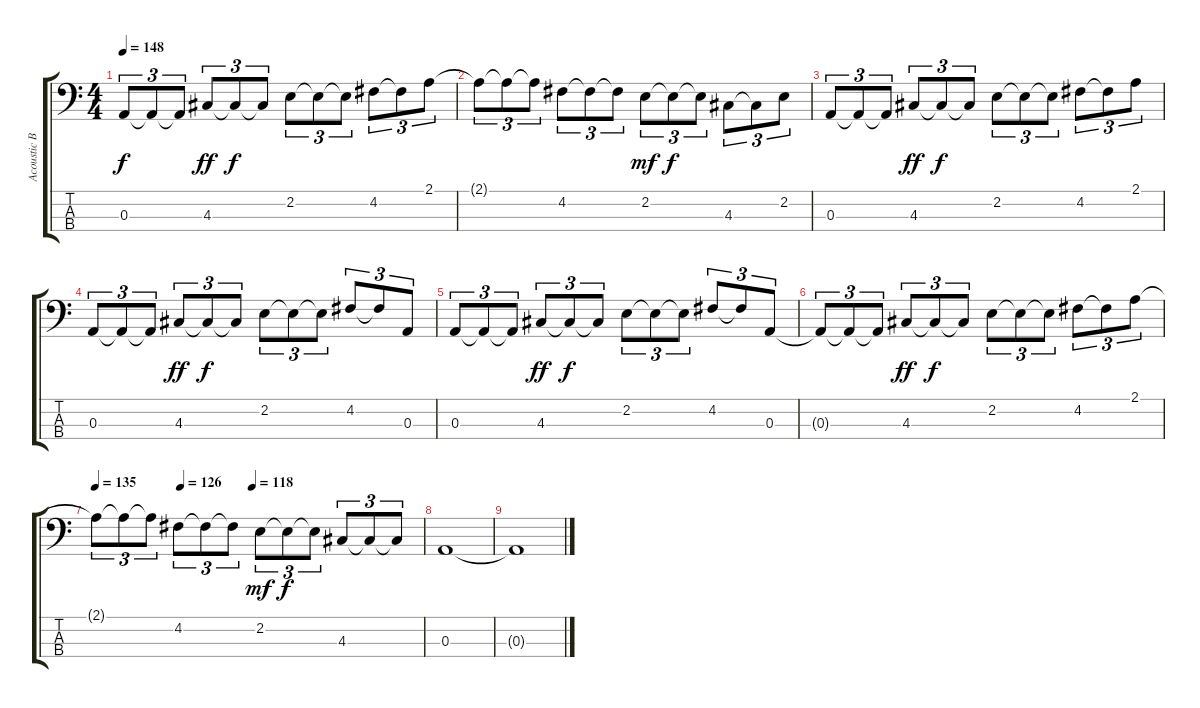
\track ("Acoustic Bass" "Acoustic B") {instrument acousticbass}
\staff {score tabs}
\tuning (G2 D2 A1 E1) {hide}
\ts (4 4)
\tempo 148
\clef f4
\ks c
0.3{t}.8{tu (3 2) dy f} 0.3{t}.8{tu (3 2)} 0.3{t}.8{tu (3 2)} 4.3.8{tu (3 2) dy ff} 4.3{t}.8{tu (3 2) dy f} 4.3{t}.8{tu (3 2)} 2.2.8{tu (3 2)} 2.2{t}.8{tu (3 2)} 2.2{t}.8{tu (3 2)} 4.2.8{tu (3 2)} 4.2{t}.8{tu (3 2)} 2.1.8{tu (3 2)} |
2.1{t}.8{tu (3 2)} 2.1{t}.8{tu (3 2)} 2.1{t}.8{tu (3 2)} 4.2.8{tu (3 2)} 4.2{t}.8{tu (3 2)} 4.2{t}.8{tu (3 2)} 2.2.8{tu (3 2) dy mf} 2.2{t}.8{tu (3 2) dy f} 2.2{t}.8{tu (3 2)} 4.3.8{tu (3 2)} 4.3{t}.8{tu (3 2)} 2.2.8{tu (3 2)} |
0.3.8{tu (3 2)} 0.3{t}.8{tu (3 2)} 0.3{t}.8{tu (3 2)} 4.3.8{tu (3 2) dy ff} 4.3{t}.8{tu (3 2) dy f} 4.3{t}.8{tu (3 2)} 2.2.8{tu (3 2)} 2.2{t}.8{tu (3 2)} 2.2{t}.8{tu (3 2)} 4.2.8{tu (3 2)} 4.2{t}.8{tu (3 2)} 2.1.8{tu (3 2)} |
0.3.8{tu (3 2)} 0.3{t}.8{tu (3 2)} 0.3{t}.8{tu (3 2)} 4.3.8{tu (3 2) dy ff} 4.3{t}.8{tu (3 2) dy f} 4.3{t}.8{tu (3 2)} 2.2.8{tu (3 2)} 2.2{t}.8{tu (3 2)} 2.2{t}.8{tu (3 2)} 4.2.8{tu (3 2)} 4.2{t}.8{tu (3 2)} 0.3.8{tu (3 2)} |
0.3.8{tu (3 2)} 0.3{t}.8{tu (3 2)} 0.3{t}.8{tu (3 2)} 4.3.8{tu (3 2) dy ff} 4.3{t}.8{tu (3 2) dy f} 4.3{t}.8{tu (3 2)} 2.2.8{tu (3 2)} 2.2{t}.8{tu (3 2)} 2.2{t}.8{tu (3 2)} 4.2.8{tu (3 2)} 4.2{t}.8{tu (3 2)} 0.3.8{tu (3 2)} |
0.3{t}.8{tu (3 2)} 0.3{t}.8{tu (3 2)} 0.3{t}.8{tu (3 2)} 4.3.8{tu (3 2) dy ff} 4.3{t}.8{tu (3 2) dy f} 4.3{t}.8{tu (3 2)} 2.2.8{tu (3 2)} 2.2{t}.8{tu (3 2)} 2.2{t}.8{tu (3 2)} 4.2.8{tu (3 2)} 4.2{t}.8{tu (3 2)} 2.1.8{tu (3 2)} |
\tempo 135
\tempo (126 0.2604166666666667)
\tempo (118 0.4791666666666667)
2.1{t}.8{tu (3 2)} 2.1{t}.8{tu (3 2)} 2.1{t}.8{tu (3 2)} 4.2.8{tu (3 2)} 4.2{t}.8{tu (3 2)} 4.2{t}.8{tu (3 2)} 2.2.8{tu (3 2) dy mf} 2.2{t}.8{tu (3 2) dy f} 2.2{t}.8{tu (3 2)} 4.3.8{tu (3 2)} 4.3{t}.8{tu (3 2)} 4.3{t}.8{tu (3 2)} |
0.3.1 |
0.3{t}.1
